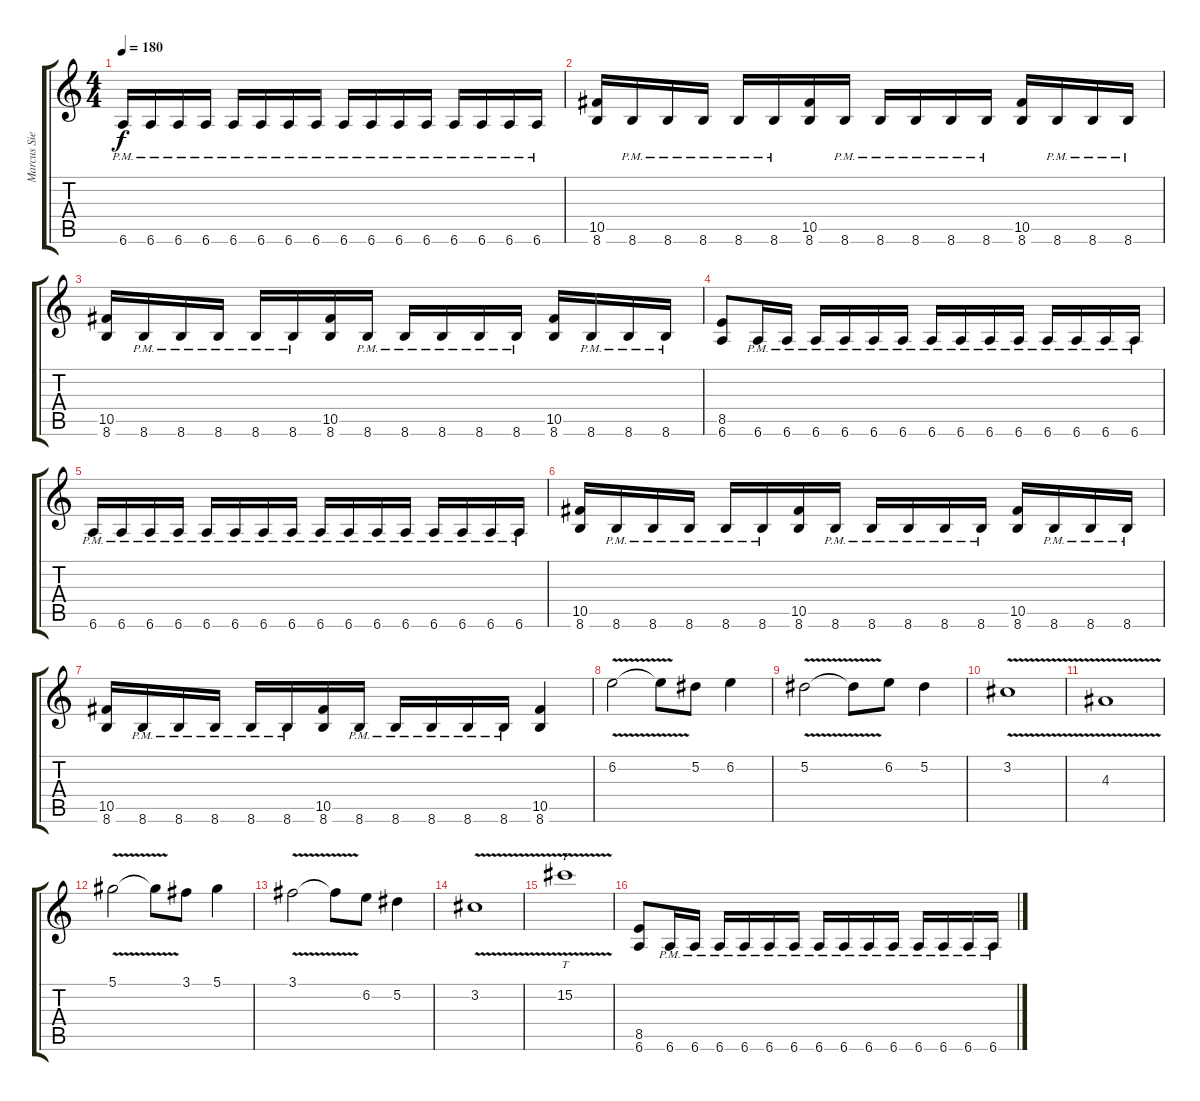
\track ("Marcus Siepen" "Marcus Sie") {instrument distortionguitar}
\staff {score tabs}
\tuning (Eb4 Bb3 Gb3 Db3 Ab2 Eb2) {hide}
\ts (4 4)
\tempo 180
\clef g2
\ks c
6.6{pm}.16{dy f} 6.6{pm}.16 6.6{pm}.16 6.6{pm}.16 6.6{pm}.16 6.6{pm}.16 6.6{pm}.16 6.6{pm}.16 6.6{pm}.16 6.6{pm}.16 6.6{pm}.16 6.6{pm}.16 6.6{pm}.16 6.6{pm}.16 6.6{pm}.16 6.6{pm}.16 |
(10.5 8.6).16 8.6{pm}.16 8.6{pm}.16 8.6{pm}.16 8.6{pm}.16 8.6{pm}.16 (10.5 8.6).16 8.6{pm}.16 8.6{pm}.16 8.6{pm}.16 8.6{pm}.16 8.6{pm}.16 (10.5 8.6).16 8.6{pm}.16 8.6{pm}.16 8.6{pm}.16 |
(10.5 8.6).16 8.6{pm}.16 8.6{pm}.16 8.6{pm}.16 8.6{pm}.16 8.6{pm}.16 (10.5 8.6).16 8.6{pm}.16 8.6{pm}.16 8.6{pm}.16 8.6{pm}.16 8.6{pm}.16 (10.5 8.6).16 8.6{pm}.16 8.6{pm}.16 8.6{pm}.16 |
(8.5 6.6).8 6.6{pm}.16 6.6{pm}.16 6.6{pm}.16 6.6{pm}.16 6.6{pm}.16 6.6{pm}.16 6.6{pm}.16 6.6{pm}.16 6.6{pm}.16 6.6{pm}.16 6.6{pm}.16 6.6{pm}.16 6.6{pm}.16 6.6{pm}.16 |
6.6{pm}.16 6.6{pm}.16 6.6{pm}.16 6.6{pm}.16 6.6{pm}.16 6.6{pm}.16 6.6{pm}.16 6.6{pm}.16 6.6{pm}.16 6.6{pm}.16 6.6{pm}.16 6.6{pm}.16 6.6{pm}.16 6.6{pm}.16 6.6{pm}.16 6.6{pm}.16 |
(10.5 8.6).16 8.6{pm}.16 8.6{pm}.16 8.6{pm}.16 8.6{pm}.16 8.6{pm}.16 (10.5 8.6).16 8.6{pm}.16 8.6{pm}.16 8.6{pm}.16 8.6{pm}.16 8.6{pm}.16 (10.5 8.6).16 8.6{pm}.16 8.6{pm}.16 8.6{pm}.16 |
(10.5 8.6).16 8.6{pm}.16 8.6{pm}.16 8.6{pm}.16 8.6{pm}.16 8.6{pm}.16 (10.5 8.6).16 8.6{pm}.16 8.6{pm}.16 8.6{pm}.16 8.6{pm}.16 8.6{pm}.16 (10.5 8.6).4 |
6.2{v}.2 6.2{t}.8 5.2.8 6.2.4 |
5.2{v}.2 5.2{t}.8 6.2.8 5.2.4 |
3.2{v}.1 |
4.3{v}.1 |
5.1{v}.2 5.1{t}.8 3.1.8 5.1.4 |
3.1{v}.2 3.1{t}.8 6.2.8 5.2.4 |
3.2{v}.1 |
15.2{v}.1{tt} |
(8.5 6.6).8 6.6{pm}.16 6.6{pm}.16 6.6{pm}.16 6.6{pm}.16 6.6{pm}.16 6.6{pm}.16 6.6{pm}.16 6.6{pm}.16 6.6{pm}.16 6.6{pm}.16 6.6{pm}.16 6.6{pm}.16 6.6{pm}.16 6.6{pm}.16
